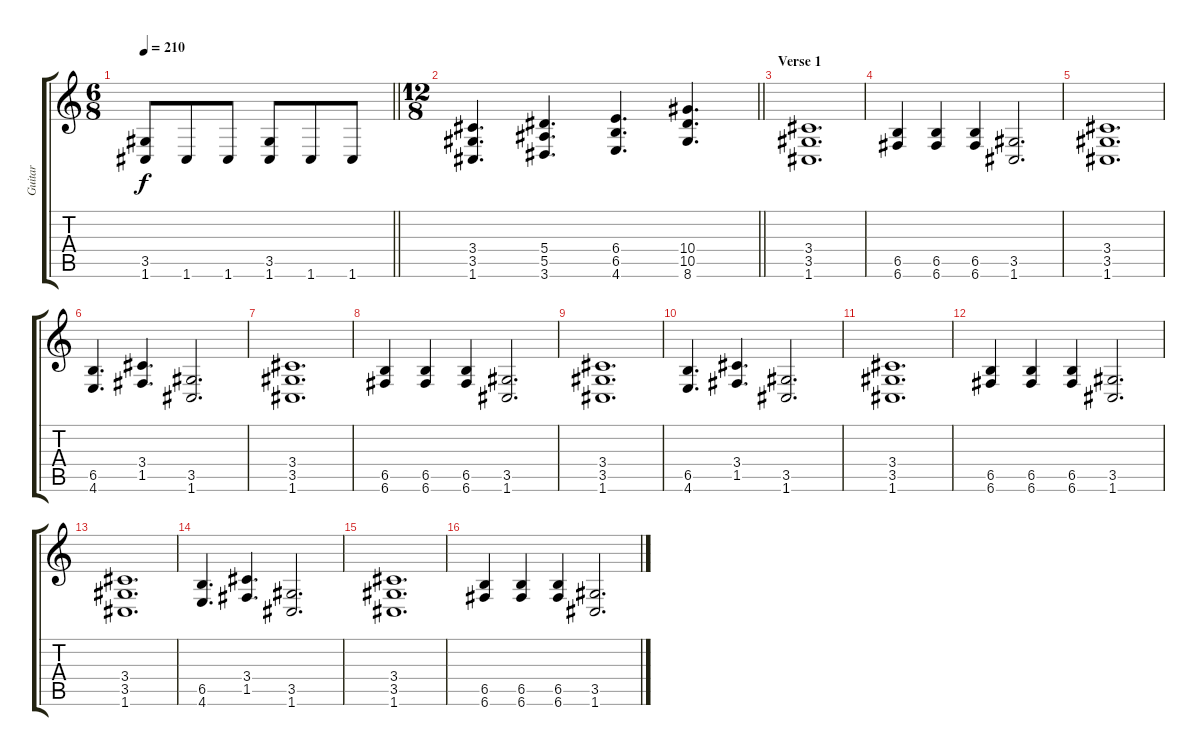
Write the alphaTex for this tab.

\track ("Guitar" "Guitar") {instrument distortionguitar}
\staff {score tabs}
\tuning (C4 G3 Eb3 Bb2 F2 C2) {hide}
\ts (6 8)
\tempo 210
\clef g2
\barLineRight lightlight
\ks c
(3.5 1.6).8{dy f} 1.6.8 1.6.8 (3.5 1.6).8 1.6.8 1.6.8 |
\ts (12 8)
\barLineRight lightlight
(3.4 3.5 1.6).4{d} (5.4 5.5 3.6).4{d} (6.4 6.5 4.6).4{d} (10.4 10.5 8.6).4{d} |
\section ("" "Verse 1")
(3.4 3.5 1.6).1{d} |
(6.5 6.6).4 (6.5 6.6).4 (6.5 6.6).4 (3.5 1.6).2{d} |
(3.4 3.5 1.6).1{d} |
(6.5 4.6).4{d} (3.4 1.5).4{d} (3.5 1.6).2{d} |
(3.4 3.5 1.6).1{d} |
(6.5 6.6).4 (6.5 6.6).4 (6.5 6.6).4 (3.5 1.6).2{d} |
(3.4 3.5 1.6).1{d} |
(6.5 4.6).4{d} (3.4 1.5).4{d} (3.5 1.6).2{d} |
(3.4 3.5 1.6).1{d} |
(6.5 6.6).4 (6.5 6.6).4 (6.5 6.6).4 (3.5 1.6).2{d} |
(3.4 3.5 1.6).1{d} |
(6.5 4.6).4{d} (3.4 1.5).4{d} (3.5 1.6).2{d} |
(3.4 3.5 1.6).1{d} |
(6.5 6.6).4 (6.5 6.6).4 (6.5 6.6).4 (3.5 1.6).2{d}
